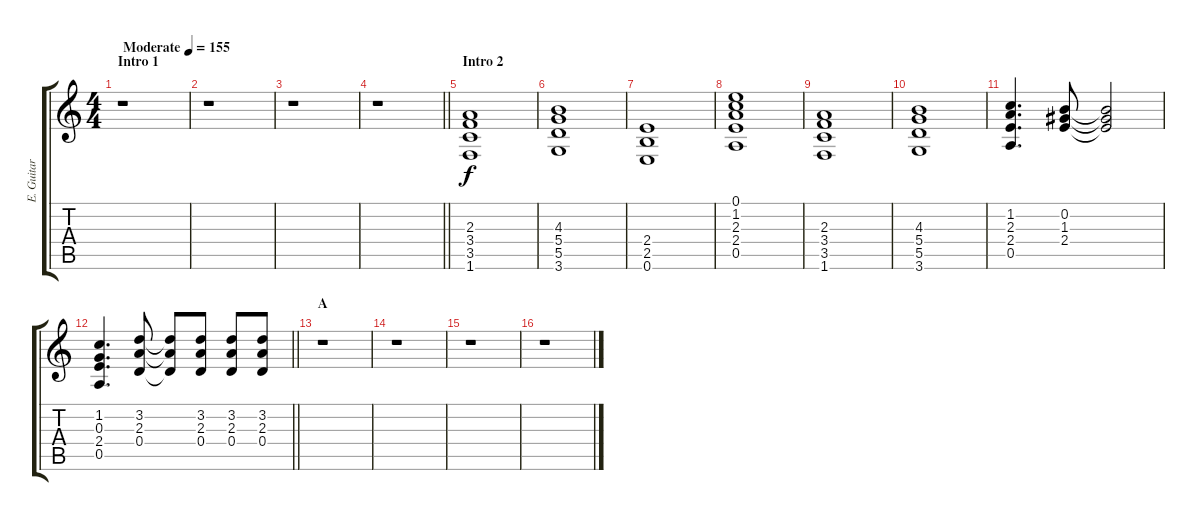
\track ("E. Guitar II" "E. Guitar ") {instrument overdrivenguitar}
\staff {score tabs}
\tuning (E4 B3 G3 D3 A2 E2) {hide}
\ts (4 4)
\section ("" "Intro 1")
\tempo (155 "Moderate")
\clef g2
\ks c
r.1{dy f instrument overdrivenguitar} |
r.1 |
r.1 |
\barLineRight lightlight
r.1 |
\section ("" "Intro 2")
(2.3 3.4 3.5 1.6).1 |
(4.3 5.4 5.5 3.6).1 |
(2.4 2.5 0.6).1 |
(0.1 1.2 2.3 2.4 0.5).1 |
(2.3 3.4 3.5 1.6).1 |
(4.3 5.4 5.5 3.6).1 |
(1.2 2.3 2.4 0.5).4{d} (0.2 1.3 2.4).8 (0.2{t} 1.3{t} 2.4{t}).2 |
\barLineRight lightlight
(1.2 0.3 2.4 0.5).4{d} (3.2 2.3 0.4).8 (3.2{t} 2.3{t} 0.4{t}).8 (3.2 2.3 0.4).8 (3.2 2.3 0.4).8 (3.2 2.3 0.4).8 |
\section ("" "A")
r.1 |
r.1 |
r.1 |
r.1
